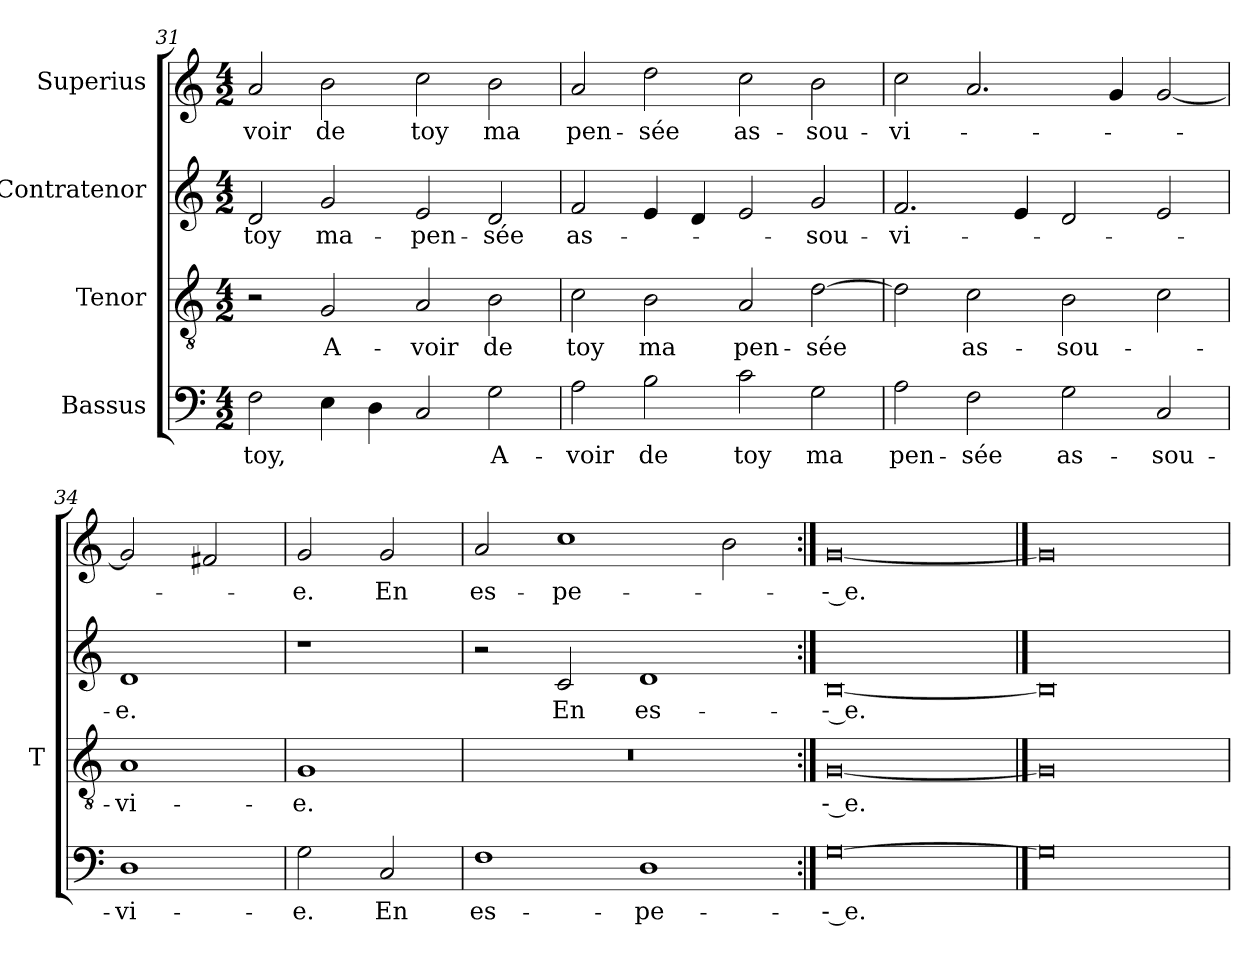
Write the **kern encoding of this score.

**kern	**text	**kern	**text	**kern	**text	**kern	**text
*part4	*part4	*part3	*part3	*part2	*part2	*part1	*part1
*staff4	*staff4	*staff3	*staff3	*staff2	*staff2	*staff1	*staff1
*I"Bassus	*	*I"Tenor	*	*I"Contratenor	*	*I"Superius	*
*	*	*I'T	*	*	*	*	*
*clefF4	*	*clefGv2	*	*clefG2	*	*clefG2	*
*k[]	*	*k[]	*	*k[]	*	*k[]	*
*M4/2	*	*M4/2	*	*M4/2	*	*M4/2	*
=31	=31	=31	=31	=31	=31	=31	=31
2F	-toy,	2r	.	2d	-toy	2a	-voir
4E	.	2G	A-	2g	ma-	2b	-de
4D	.	.	.	.	.	.	.
2C	.	2A	-voir	2e	pen-	2cc	-toy
2G	A-	2B	-de	2d	-sée	2b	-ma
=32	=32	=32	=32	=32	=32	=32	=32
2A	-voir	2c	-toy	2f	as-	2a	pen-
2B	-de	2B	-ma	4e	.	2dd	-sée
.	.	.	.	4d	.	.	.
2c	-toy	2A	pen-	2e	.	2cc	as-
2G	-ma	[2d	-sée	2g	sou-	2b	sou-
=33	=33	=33	=33	=33	=33	=33	=33
2A	pen-	2d]	.	2.f	vi-	2cc	vi-
2F	-sée	2c	as-	.	.	2.a	.
.	.	.	.	4e	.	.	.
2G	as-	2B	sou-	2d	.	.	.
.	.	.	.	.	.	4g	.
2C	sou-	2c	.	2e	.	[2g	.
=34	=34	=34	=34	=34	=34	=34	=34
1D	vi-	1A	vi-	1d	-e.	2g]	.
.	.	.	.	.	.	2f#X	.
=35	=35	=35	=35	=35	=35	=35	=35
2G	-e.	1G	-e.	1r	.	2g	-e.
2C	-En	.	.	.	.	2g	-En
=36	=36	=36	=36	=36	=36	=36	=36
1F	es-	0r	.	2r	.	2a	es-
.	.	.	.	2c	-En	1cc	pe-
1D	pe-	.	.	1d	es-	.	.
.	.	.	.	.	.	2b	.
=37:|!	=37:|!	=37:|!	=37:|!	=37:|!	=37:|!	=37:|!	=37:|!
[0G	-- e.	[0G	-- e.	[0B	-- e.	[0g	-- e.
==38	==38	==38	==38	==38	==38	==38	==38
0G]	.	0G]	.	0B]	.	0g]	.
=	=	=	=	=	=	=	=
*-	*-	*-	*-	*-	*-	*-	*-
